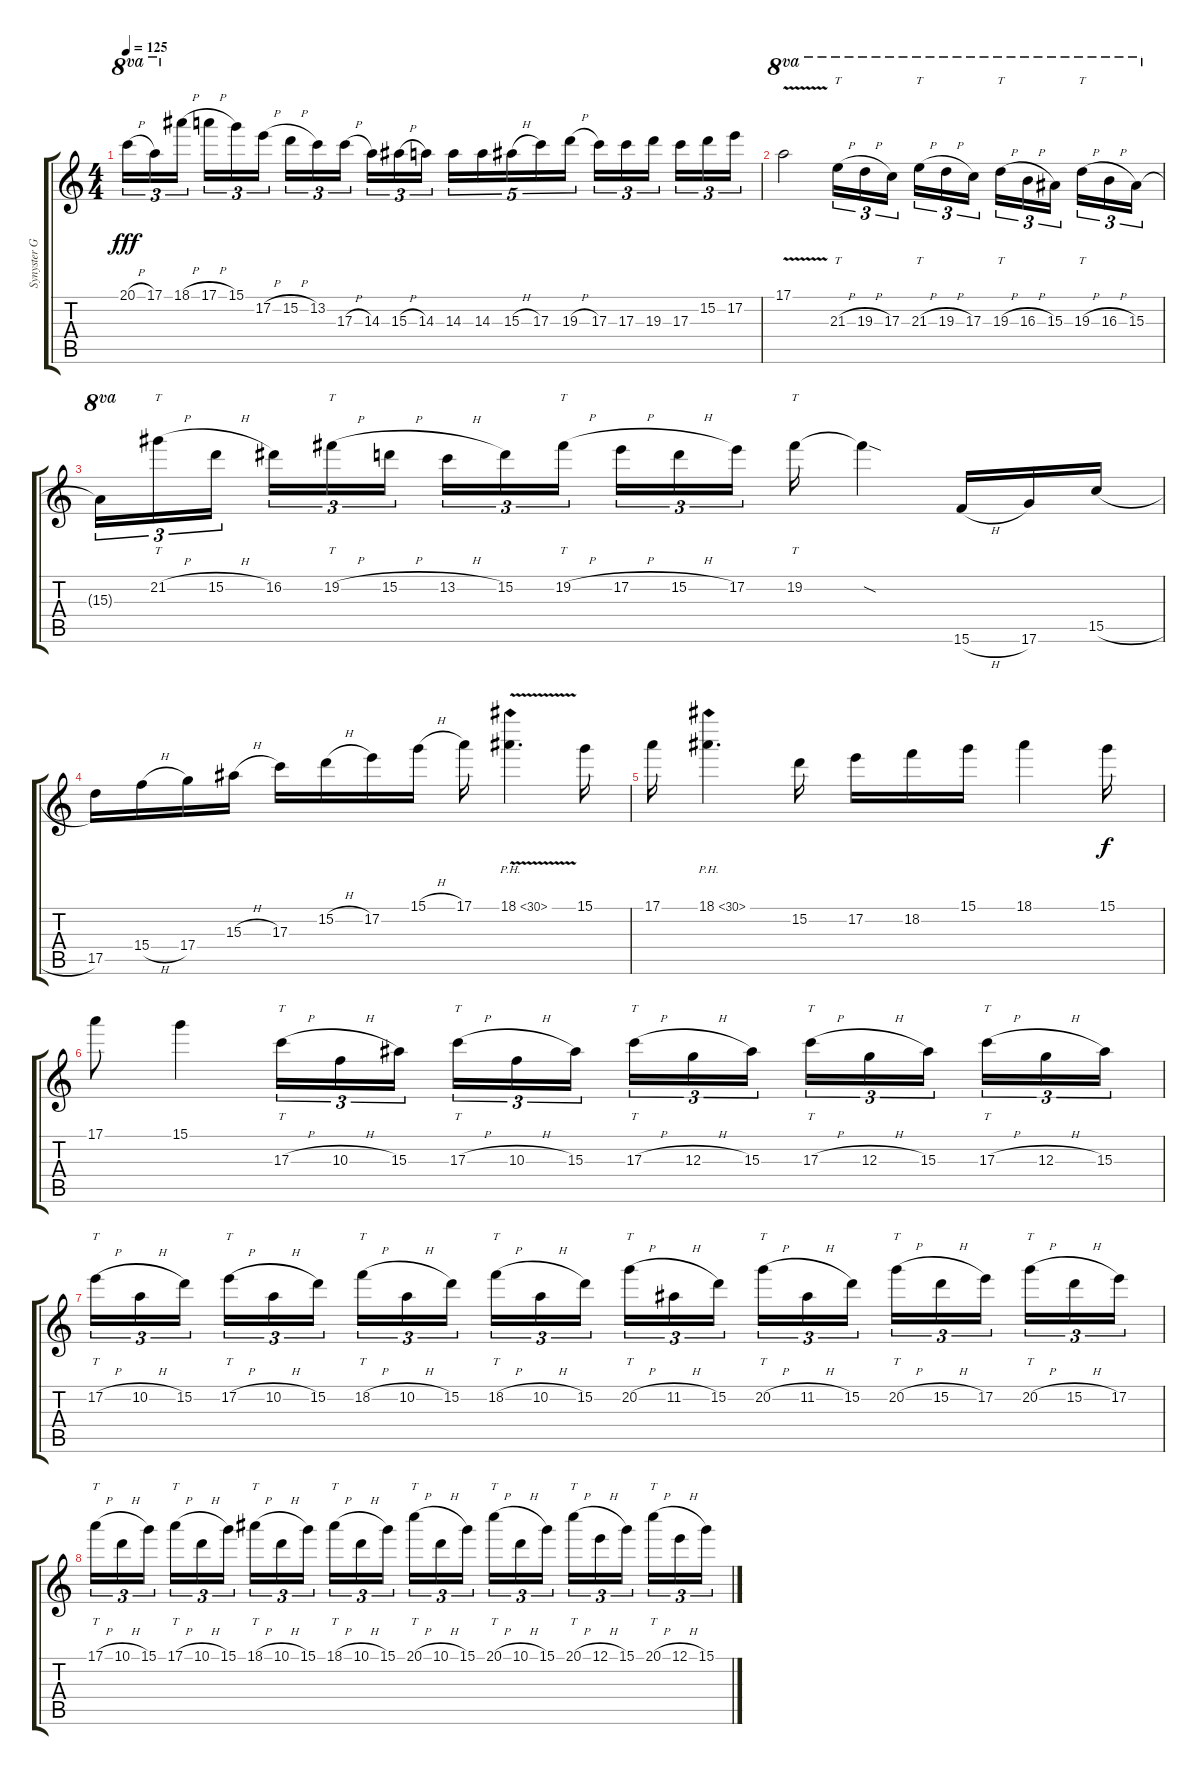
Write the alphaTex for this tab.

\track ("Synyster Gates" "Synyster G") {instrument distortionguitar}
\staff {score tabs}
\tuning (E4 B3 G3 D3 A2 D2) {hide}
\ts (4 4)
\tempo 125
\clef g2
\ks c
20.1{h}.16{tu (3 2) ot 8va dy fff} 17.1.16{tu (3 2) ot 8va} 18.1{h}.16{tu (3 2) beam splitsecondary} 17.1{h}.16{tu (3 2)} 15.1.16{tu (3 2)} 17.2{h}.16{tu (3 2)} 15.2{h}.16{tu (3 2)} 13.2.16{tu (3 2)} 17.3{h}.16{tu (3 2) beam splitsecondary} 14.3.16{tu (3 2)} 15.3{h}.16{tu (3 2)} 14.3.16{tu (3 2)} 14.3.16{tu (5 4)} 14.3.16{tu (5 4)} 15.3{h}.16{tu (5 4)} 17.3.16{tu (5 4)} 19.3{h}.16{tu (5 4)} 17.3.16{tu (3 2)} 17.3.16{tu (3 2)} 19.3.16{tu (3 2) beam splitsecondary} 17.3.16{tu (3 2)} 15.2.16{tu (3 2)} 17.2.16{tu (3 2)} |
17.1{v}.2{ot 8va} 21.3{h}.16{tt tu (3 2) ot 8va} 19.3{h}.16{tu (3 2) ot 8va} 17.3.16{tu (3 2) ot 8va beam splitsecondary} 21.3{h}.16{tt tu (3 2) ot 8va} 19.3{h}.16{tu (3 2) ot 8va} 17.3.16{tu (3 2) ot 8va} 19.3{h}.16{tt tu (3 2) ot 8va} 16.3{h}.16{tu (3 2) ot 8va} 15.3.16{tu (3 2) ot 8va beam splitsecondary} 19.3{h}.16{tt tu (3 2) ot 8va} 16.3{h}.16{tu (3 2) ot 8va} 15.3.16{tu (3 2) ot 8va} |
15.3{t}.16{tu (3 2) ot 8va} 21.2{h}.16{tt tu (3 2)} 15.2{h}.16{tu (3 2) beam splitsecondary} 16.2.16{tu (3 2)} 19.2{h}.16{tt tu (3 2)} 15.2{h}.16{tu (3 2)} 13.2{h}.16{tu (3 2)} 15.2.16{tu (3 2)} 19.2{h}.16{tt tu (3 2) beam splitsecondary} 17.2{h}.16{tu (3 2)} 15.2{h}.16{tu (3 2)} 17.2.16{tu (3 2)} 19.2.16{tt} 19.2{sod t}.4 15.6{h}.16 17.6.16 15.5{h}.16 |
17.5.16 15.4{h}.16 17.4.16 15.3{h}.16 17.3.16 15.2{h}.16 17.2.16 15.1{h}.16 17.1.16 18.1{ph 12 v}.4{d} 15.1.16 |
17.1.16 18.1{ph 12}.4{d} 15.2.16 17.2.16 18.2.16 15.1.16 18.1.4 15.1.16{dy f} |
17.1.8 15.1.4 17.3{h}.16{tt tu (3 2)} 10.3{h}.16{tu (3 2)} 15.3.16{tu (3 2)} 17.3{h}.16{tt tu (3 2)} 10.3{h}.16{tu (3 2)} 15.3.16{tu (3 2) beam splitsecondary} 17.3{h}.16{tt tu (3 2)} 12.3{h}.16{tu (3 2)} 15.3.16{tu (3 2)} 17.3{h}.16{tt tu (3 2)} 12.3{h}.16{tu (3 2)} 15.3.16{tu (3 2) beam splitsecondary} 17.3{h}.16{tt tu (3 2)} 12.3{h}.16{tu (3 2)} 15.3.16{tu (3 2)} |
17.2{h}.16{tt tu (3 2)} 10.2{h}.16{tu (3 2)} 15.2.16{tu (3 2) beam splitsecondary} 17.2{h}.16{tt tu (3 2)} 10.2{h}.16{tu (3 2)} 15.2.16{tu (3 2)} 18.2{h}.16{tt tu (3 2)} 10.2{h}.16{tu (3 2)} 15.2.16{tu (3 2) beam splitsecondary} 18.2{h}.16{tt tu (3 2)} 10.2{h}.16{tu (3 2)} 15.2.16{tu (3 2)} 20.2{h}.16{tt tu (3 2)} 11.2{h}.16{tu (3 2)} 15.2.16{tu (3 2) beam splitsecondary} 20.2{h}.16{tt tu (3 2)} 11.2{h}.16{tu (3 2)} 15.2.16{tu (3 2)} 20.2{h}.16{tt tu (3 2)} 15.2{h}.16{tu (3 2)} 17.2.16{tu (3 2) beam splitsecondary} 20.2{h}.16{tt tu (3 2)} 15.2{h}.16{tu (3 2)} 17.2.16{tu (3 2)} |
17.1{h}.16{tt tu (3 2)} 10.1{h}.16{tu (3 2)} 15.1.16{tu (3 2) beam splitsecondary} 17.1{h}.16{tt tu (3 2)} 10.1{h}.16{tu (3 2)} 15.1.16{tu (3 2)} 18.1{h}.16{tt tu (3 2)} 10.1{h}.16{tu (3 2)} 15.1.16{tu (3 2) beam splitsecondary} 18.1{h}.16{tt tu (3 2)} 10.1{h}.16{tu (3 2)} 15.1.16{tu (3 2)} 20.1{h}.16{tt tu (3 2)} 10.1{h}.16{tu (3 2)} 15.1.16{tu (3 2) beam splitsecondary} 20.1{h}.16{tt tu (3 2)} 10.1{h}.16{tu (3 2)} 15.1.16{tu (3 2)} 20.1{h}.16{tt tu (3 2)} 12.1{h}.16{tu (3 2)} 15.1.16{tu (3 2) beam splitsecondary} 20.1{h}.16{tt tu (3 2)} 12.1{h}.16{tu (3 2)} 15.1.16{tu (3 2)}
